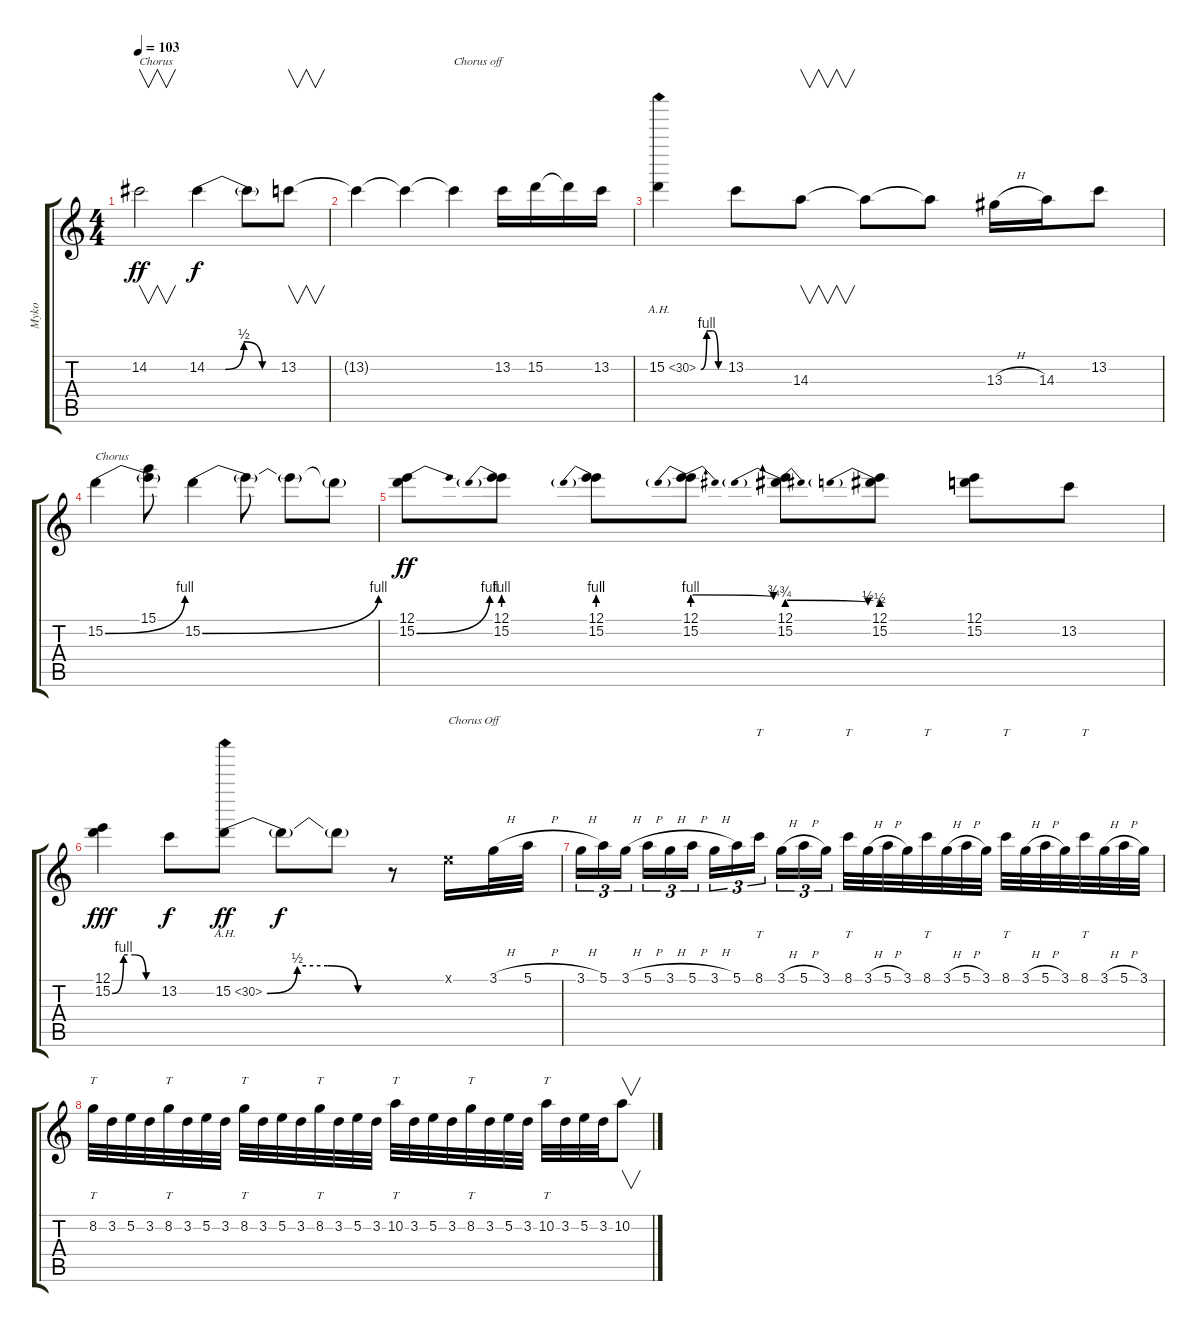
\track ("Myko" "Myko") {instrument distortionguitar}
\staff {score tabs}
\tuning (E4 B3 G3 D3 A2 E2) {hide}
\ts (4 4)
\tempo 103
\clef g2
\ks c
14.2.2{v txt "Chorus" dy ff} 14.2{be (custom 0 0 15 0 30 2 45 0 60 0)}.4{dy f} 14.2{t}.8 13.2.8{v} |
13.2{t}.4 13.2{t}.4 13.2{t}.4{txt "Chorus off"} 13.2.16 15.2.16 15.2{t}.16 13.2.16 |
15.2{be (custom 0 0 15 4 30 4 45 0 60 0) ah 15}.4{instrument guitarharmonics} 13.2.8{instrument distortionguitar} 14.3.8{v} 14.3{t}.8 14.3{t}.8 13.3{h}.16 14.3.16 13.2.8 |
15.2{be (bend 0 0 60 4)}.4{txt "Chorus"} (15.1 15.2{t}).8 15.2{be (bend 0 0 60 4)}.4 15.2{t}.8 15.2{t}.8 15.2{t}.8 |
(12.1 15.2{be (bend 0 0 60 4)}).8{dy ff} (12.1 15.2{be (prebend 0 4 60 4)}).8 (12.1 15.2{be (prebend 0 4 60 4)}).8 (12.1 15.2{be (prebendrelease 0 4 60 3)}).8 (12.1 15.2{be (prebendrelease 0 3 60 2)}).8 (12.1 15.2{be (prebend 0 2 60 2)}).8 (12.1 15.2).8 13.2.8 |
(12.1 15.2{be (custom 0 0 15 4 30 4 45 0 60 0)}).4{dy fff} 13.2.8{dy f} 15.2{be (custom 0 0 15 2 30 2 45 0 60 0) ah 15}.8{dy ff instrument guitarharmonics} 15.2{t}.8{dy f} 15.2{t}.8 r.8 0.1{x}.16{txt "Chorus Off" instrument distortionguitar} 3.1{h}.32 5.1{h}.32 |
3.1{h}.16{tu (3 2)} 5.1.16{tu (3 2)} 3.1{h}.16{tu (3 2)} 5.1{h}.16{tu (3 2)} 3.1{h}.16{tu (3 2)} 5.1{h}.16{tu (3 2)} 3.1{h}.16{tu (3 2)} 5.1.16{tu (3 2)} 8.1.16{tt tu (3 2)} 3.1{h}.16{tu (3 2)} 5.1{h}.16{tu (3 2)} 3.1.16{tu (3 2)} 8.1.32{tt} 3.1{h}.32 5.1{h}.32 3.1.32 8.1.32{tt} 3.1{h}.32 5.1{h}.32 3.1.32 8.1.32{tt} 3.1{h}.32 5.1{h}.32 3.1.32 8.1.32{tt} 3.1{h}.32 5.1{h}.32 3.1.32 |
8.2.32{tt} 3.2.32 5.2.32 3.2.32 8.2.32{tt} 3.2.32 5.2.32 3.2.32 8.2.32{tt} 3.2.32 5.2.32 3.2.32 8.2.32{tt} 3.2.32 5.2.32 3.2.32 10.2.32{tt} 3.2.32 5.2.32 3.2.32 8.2.32{tt} 3.2.32 5.2.32 3.2.32 10.2.32{tt} 3.2.32 5.2.32 3.2.32 10.2.8{v}
